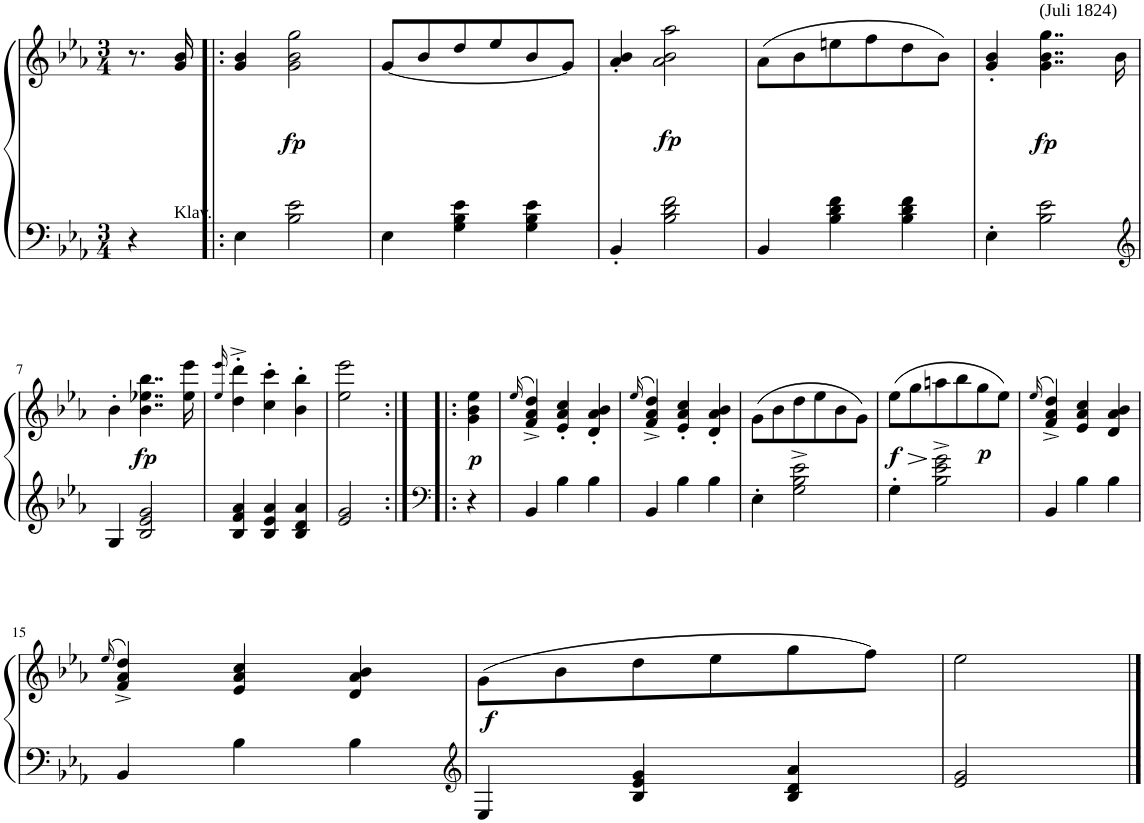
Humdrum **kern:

**kern	**kern	**dynam
*part1	*part1	*part1
*staff2	*staff1	*staff1/2
*I"Instrument 1	*	*
*clefF4	*clefG2	*
*k[b-e-a-]	*k[b-e-a-]	*
*E-:	*E-:	*
*M3/4	*M3/4	*
=1	=1	=1
4r	8.r	.
!	!LO:TX:b:t=Klav.	!
.	16g/ 16b-/	.
=2!|:	=2!|:	=2!|:
4E-\	4g/ 4b-/	.
!	!	!LO:DY:b
2B-\ 2e-\	2g\ 2b-\ 2gg\	fp
=3	=3	=3
4E-\	[<8g/L	.
.	8b-/	.
4G\ 4B-\ 4e-\	8dd/	.
.	8ee-/	.
4G\ 4B-\ 4e-\	8b-/	.
.	8g/J]	.
=4	=4	=4
4BB-'/	4a-/' 4b-/'	.
!	!	!LO:DY:b
2B-\ 2d\ 2f\	2a-\ 2b-\ 2aa-\	fp
=5	=5	=5
4BB-/	(>8a-\L	.
.	8b-\	.
4B-\ 4d\ 4f\	8een\	.
.	8ff\	.
4B-\ 4d\ 4f\	8dd\	.
.	8b-\J)	.
=6	=6	=6
4E-'\	4g/' 4b-/'	.
!	!LO:TX:a:t=(Juli 1824)	!
!	!	!LO:DY:b
2B-\ 2e-\	4..g\ 4..b-\ 4..gg\	fp
.	16b-\	.
!!LO:LB:g=z
=7	=7	=7
*clefG2	*	*
4G/	4b-'\	.
!	!	!LO:DY:b
2B-/ 2e-/ 2g/	4..b-\ 4..ee-X\ 4..bb-\	fp
.	16ee-\ 16eee-\	.
=8	=8	=8
.	16qee-/ 16qeee-/	.
4B-/ 4f/ 4a-/	4dd\'^ 4ddd\'^	.
4B-/ 4e-/ 4a-/	4cc\' 4ccc\'	.
4B-/ 4d/ 4a-/	4b-\' 4bb-\'	.
=9	=9	=9
2e-/ 2g/	2ee-\ 2eee-\	.
=9X1:|!|:	=9X1:|!|:	=9X1:|!|:
*clefF4	*	*
!	!	!LO:DY:b
4r	4g\ 4b-\ 4ee-\	p
=10	=10	=10
.	(>16qee-/	.
4BB-/	4f/^ 4a-/^ 4dd/^)	.
4B-\	4e-/' 4a-/' 4cc/'	.
4B-\	4d/' 4a-/' 4b-/'	.
=11	=11	=11
.	(>16qee-/	.
4BB-/	4f/^ 4a-/^ 4dd/^)	.
4B-\	4e-/' 4a-/' 4cc/'	.
4B-\	4d/' 4a-/' 4b-/'	.
=12	=12	=12
4E-'\	(8g\L	.
.	8b-\	.
2G\^ 2B-\^ 2e-\^	8dd\	.
.	8ee-\	.
.	8b-\	.
.	8g\J)	.
=13	=13	=13
!	!	!LO:HP:b
!	!	!LO:DY:n=1:b
4G'\	(>8ee-\L	> f
.	8gg\	.
2B-\^ 2e-\^ 2g\^	8aan\	]
.	8bb-\	.
!	!	!LO:DY:n=2:b
.	8gg\	p
.	8ee-\J)	.
=14	=14	=14
.	(>16qee-/	.
4BB-/	4f/^ 4a-/^ 4dd/^)	.
4B-\	4e-/ 4a-/ 4cc/	.
4B-\	4d/ 4a-/ 4b-/	.
!!LO:LB:g=z
=15	=15	=15
.	(>16qee-/	.
4BB-/	4f/^ 4a-/^ 4dd/^)	.
4B-\	4e-/ 4a-/ 4cc/	.
4B-\	4d/ 4a-/ 4b-/	.
=16	=16	=16
*clefG2	*	*
!	!	!LO:DY:b
4E-/	(>8g\L	f
.	8b-\	.
4B-/ 4e-/ 4g/	8dd\	.
.	8ee-\	.
4B-/ 4d/ 4a-/	8gg\	.
.	8ff\J)	.
=17	=17	=17
2e-/ 2g/	2ee-\	.
==	==	==
*-	*-	*-
